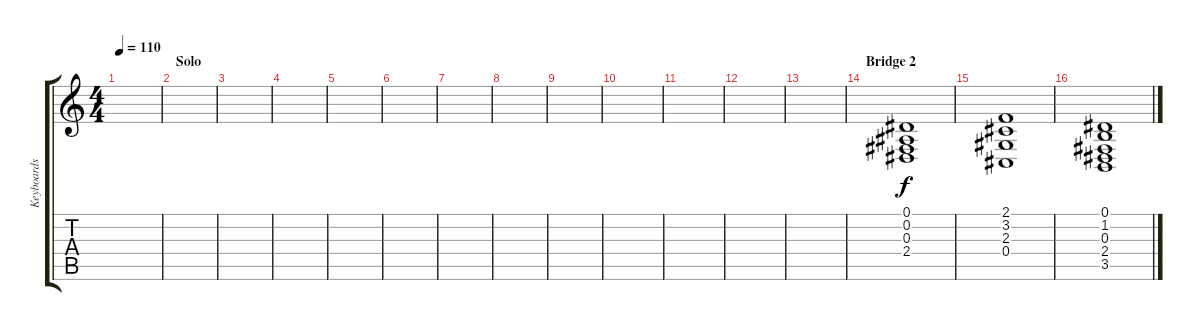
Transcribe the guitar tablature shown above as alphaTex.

\track ("Keyboards 1" "Keyboards ") {instrument synthstrings1}
\staff {score tabs}
\tuning (Eb4 Bb3 Gb3 Db3 Ab2 Eb2) {hide}
\ts (4 4)
\tempo 110
\clef g2
\ks c
|
\section ("" "Solo")
|
|
|
|
|
|
|
|
|
|
|
|
\section ("" "Bridge 2")
(0.1 0.2 0.3 2.4).1{volume 12 instrument synthstrings1} |
(2.1 3.2 2.3 0.4).1 |
(0.1 1.2 0.3 2.4 3.5).1
